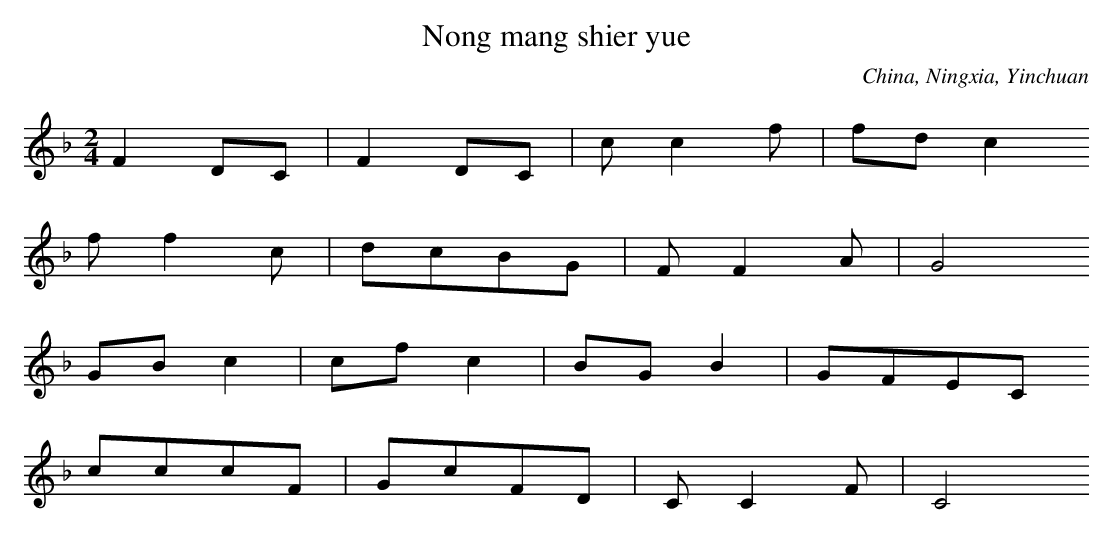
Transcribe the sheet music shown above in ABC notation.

X:1
T: Nong mang shier yue
O: China, Ningxia, Yinchuan
M: 2/4
L: 1/8
K: F
F2DC | F2DC | cc2f | fdc2
ff2c | dcBG | FF2A | G4
GBc2 | cfc2 | BGB2 | GFEC
cccF | GcFD | CC2F | C4
